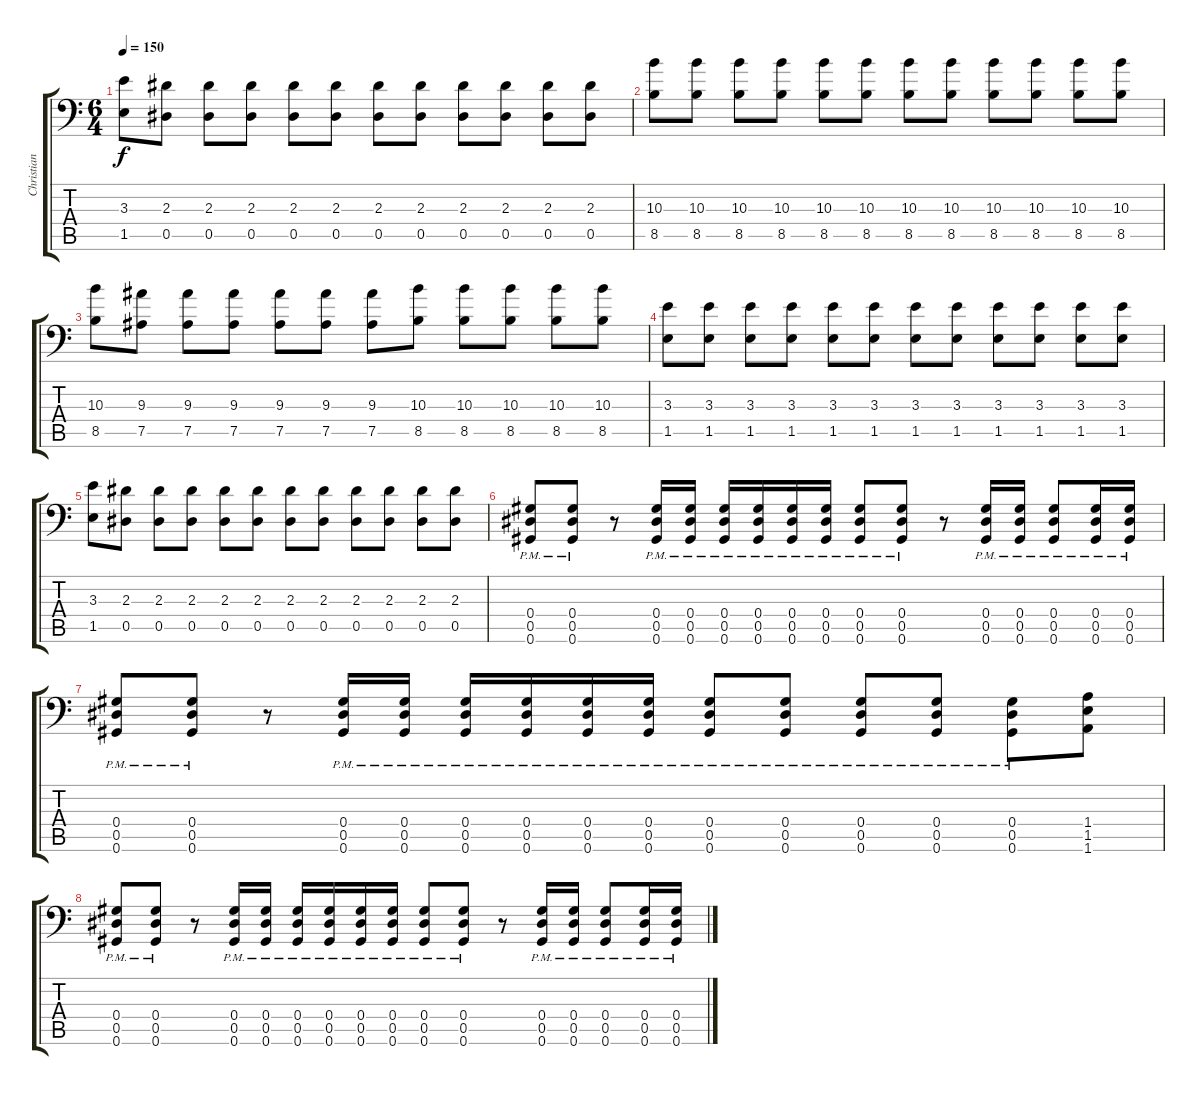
\track ("Christian" "Christian") {instrument distortionguitar}
\staff {score tabs}
\tuning (Bb3 F3 Db3 Ab2 Eb2 Ab1) {hide}
\ts (6 4)
\tempo 150
\clef f4
\ks c
(3.3 1.5).8{dy f} (2.3 0.5).8 (2.3 0.5).8 (2.3 0.5).8 (2.3 0.5).8 (2.3 0.5).8 (2.3 0.5).8 (2.3 0.5).8 (2.3 0.5).8 (2.3 0.5).8 (2.3 0.5).8 (2.3 0.5).8 |
(10.3 8.5).8 (10.3 8.5).8 (10.3 8.5).8 (10.3 8.5).8 (10.3 8.5).8 (10.3 8.5).8 (10.3 8.5).8 (10.3 8.5).8 (10.3 8.5).8 (10.3 8.5).8 (10.3 8.5).8 (10.3 8.5).8 |
(10.3 8.5).8 (9.3 7.5).8 (9.3 7.5).8 (9.3 7.5).8 (9.3 7.5).8 (9.3 7.5).8 (9.3 7.5).8 (10.3 8.5).8 (10.3 8.5).8 (10.3 8.5).8 (10.3 8.5).8 (10.3 8.5).8 |
(3.3 1.5).8 (3.3 1.5).8 (3.3 1.5).8 (3.3 1.5).8 (3.3 1.5).8 (3.3 1.5).8 (3.3 1.5).8 (3.3 1.5).8 (3.3 1.5).8 (3.3 1.5).8 (3.3 1.5).8 (3.3 1.5).8 |
(3.3 1.5).8 (2.3 0.5).8 (2.3 0.5).8 (2.3 0.5).8 (2.3 0.5).8 (2.3 0.5).8 (2.3 0.5).8 (2.3 0.5).8 (2.3 0.5).8 (2.3 0.5).8 (2.3 0.5).8 (2.3 0.5).8 |
(0.4{pm} 0.5{pm} 0.6{pm}).8 (0.4{pm} 0.5{pm} 0.6{pm}).8 r.8 (0.4{pm} 0.5{pm} 0.6{pm}).16 (0.4{pm} 0.5{pm} 0.6{pm}).16 (0.4{pm} 0.5{pm} 0.6{pm}).16 (0.4{pm} 0.5{pm} 0.6{pm}).16 (0.4{pm} 0.5{pm} 0.6{pm}).16 (0.4{pm} 0.5{pm} 0.6{pm}).16 (0.4{pm} 0.5{pm} 0.6{pm}).8 (0.4{pm} 0.5{pm} 0.6{pm}).8 r.8 (0.4{pm} 0.5{pm} 0.6{pm}).16 (0.4{pm} 0.5{pm} 0.6{pm}).16 (0.4{pm} 0.5{pm} 0.6{pm}).8 (0.4{pm} 0.5{pm} 0.6{pm}).16 (0.4{pm} 0.5{pm} 0.6{pm}).16 |
(0.4{pm} 0.5{pm} 0.6{pm}).8 (0.4{pm} 0.5{pm} 0.6{pm}).8 r.8 (0.4{pm} 0.5{pm} 0.6{pm}).16 (0.4{pm} 0.5{pm} 0.6{pm}).16 (0.4{pm} 0.5{pm} 0.6{pm}).16 (0.4{pm} 0.5{pm} 0.6{pm}).16 (0.4{pm} 0.5{pm} 0.6{pm}).16 (0.4{pm} 0.5{pm} 0.6{pm}).16 (0.4{pm} 0.5{pm} 0.6{pm}).8 (0.4{pm} 0.5{pm} 0.6{pm}).8 (0.4{pm} 0.5{pm} 0.6{pm}).8 (0.4{pm} 0.5{pm} 0.6{pm}).8 (0.4{pm} 0.5{pm} 0.6{pm}).8 (1.4 1.5 1.6).8 |
(0.4{pm} 0.5{pm} 0.6{pm}).8 (0.4{pm} 0.5{pm} 0.6{pm}).8 r.8 (0.4{pm} 0.5{pm} 0.6{pm}).16 (0.4{pm} 0.5{pm} 0.6{pm}).16 (0.4{pm} 0.5{pm} 0.6{pm}).16 (0.4{pm} 0.5{pm} 0.6{pm}).16 (0.4{pm} 0.5{pm} 0.6{pm}).16 (0.4{pm} 0.5{pm} 0.6{pm}).16 (0.4{pm} 0.5{pm} 0.6{pm}).8 (0.4{pm} 0.5{pm} 0.6{pm}).8 r.8 (0.4{pm} 0.5{pm} 0.6{pm}).16 (0.4{pm} 0.5{pm} 0.6{pm}).16 (0.4{pm} 0.5{pm} 0.6{pm}).8 (0.4{pm} 0.5{pm} 0.6{pm}).16 (0.4{pm} 0.5{pm} 0.6{pm}).16
